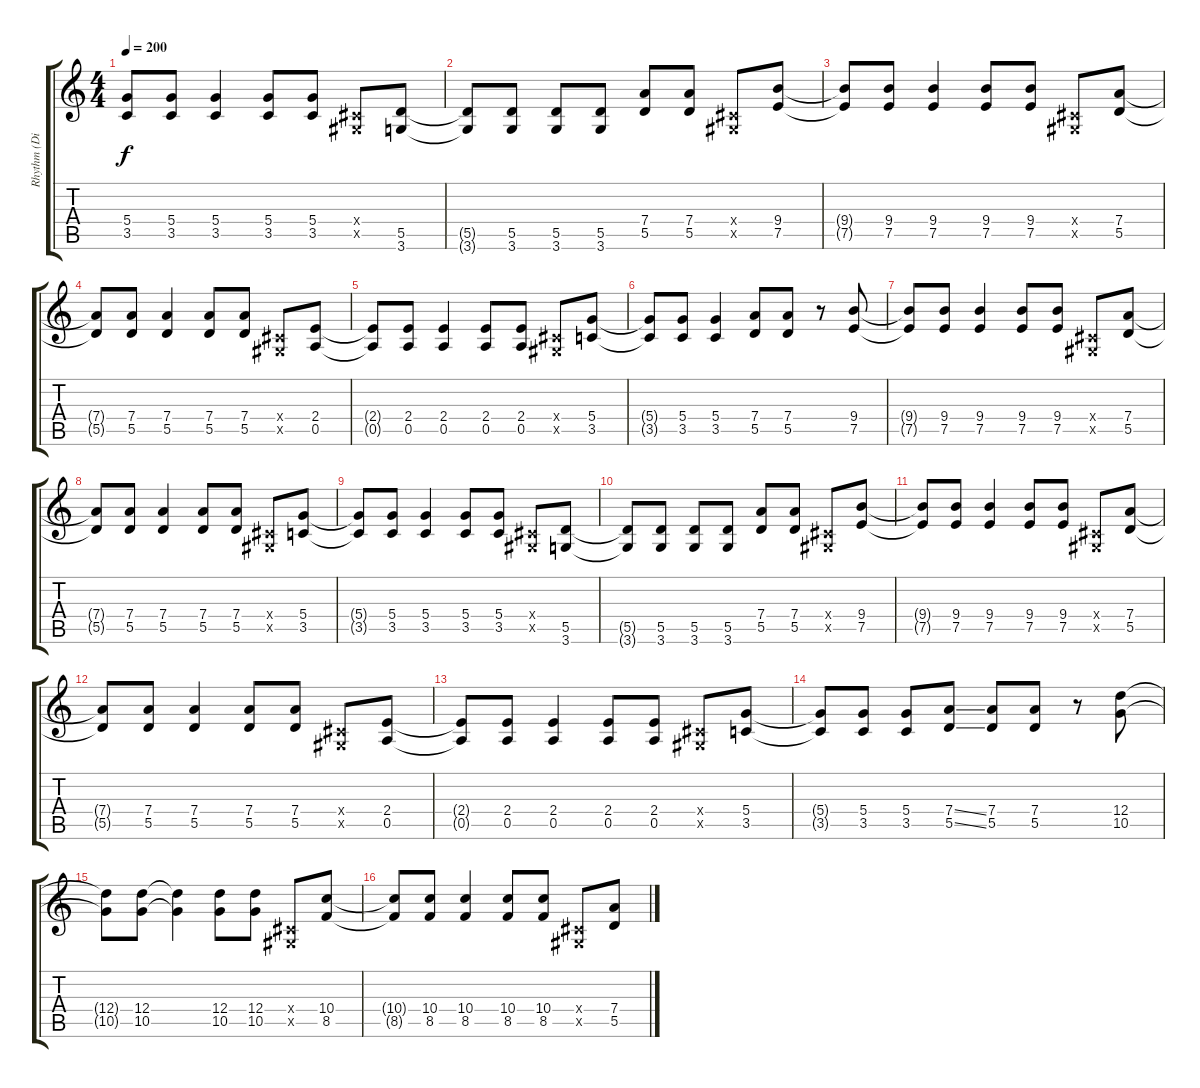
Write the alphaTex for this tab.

\track ("Rhythm (Distortion)" "Rhythm (Di") {instrument distortionguitar}
\staff {score tabs}
\tuning (E4 B3 G3 D3 A2 E2) {hide}
\ts (4 4)
\tempo 200
\clef g2
\ks c
(5.4{t} 3.5{t}).8{dy f} (5.4 3.5).8 (5.4 3.5).4 (5.4 3.5).8 (5.4 3.5).8 (-1.4{x} -1.5{x}).8 (5.5 3.6).8 |
(5.5{t} 3.6{t}).8 (5.5 3.6).8 (5.5 3.6).8 (5.5 3.6).8 (7.4 5.5).8 (7.4 5.5).8 (-1.4{x} -1.5{x}).8 (9.4 7.5).8 |
(9.4{t} 7.5{t}).8 (9.4 7.5).8 (9.4 7.5).4 (9.4 7.5).8 (9.4 7.5).8 (-1.4{x} -1.5{x}).8 (7.4 5.5).8 |
(7.4{t} 5.5{t}).8 (7.4 5.5).8 (7.4 5.5).4 (7.4 5.5).8 (7.4 5.5).8 (-1.4{x} -1.5{x}).8 (2.4 0.5).8 |
(2.4{t} 0.5{t}).8 (2.4 0.5).8 (2.4 0.5).4 (2.4 0.5).8 (2.4 0.5).8 (-1.4{x} -1.5{x}).8 (5.4 3.5).8 |
(5.4{t} 3.5{t}).8 (5.4 3.5).8 (5.4 3.5).4 (7.4 5.5).8 (7.4 5.5).8 r.8 (9.4 7.5).8 |
(9.4{t} 7.5{t}).8 (9.4 7.5).8 (9.4 7.5).4 (9.4 7.5).8 (9.4 7.5).8 (-1.4{x} -1.5{x}).8 (7.4 5.5).8 |
(7.4{t} 5.5{t}).8 (7.4 5.5).8 (7.4 5.5).4 (7.4 5.5).8 (7.4 5.5).8 (-1.4{x} -1.5{x}).8 (5.4 3.5).8 |
(5.4{t} 3.5{t}).8 (5.4 3.5).8 (5.4 3.5).4 (5.4 3.5).8 (5.4 3.5).8 (-1.4{x} -1.5{x}).8 (5.5 3.6).8 |
(5.5{t} 3.6{t}).8 (5.5 3.6).8 (5.5 3.6).8 (5.5 3.6).8 (7.4 5.5).8 (7.4 5.5).8 (-1.4{x} -1.5{x}).8 (9.4 7.5).8 |
(9.4{t} 7.5{t}).8 (9.4 7.5).8 (9.4 7.5).4 (9.4 7.5).8 (9.4 7.5).8 (-1.4{x} -1.5{x}).8 (7.4 5.5).8 |
(7.4{t} 5.5{t}).8 (7.4 5.5).8 (7.4 5.5).4 (7.4 5.5).8 (7.4 5.5).8 (-1.4{x} -1.5{x}).8 (2.4 0.5).8 |
(2.4{t} 0.5{t}).8 (2.4 0.5).8 (2.4 0.5).4 (2.4 0.5).8 (2.4 0.5).8 (-1.4{x} -1.5{x}).8 (5.4 3.5).8 |
(5.4{t} 3.5{t}).8 (5.4 3.5).8 (5.4 3.5).8 (7.4{ss} 5.5{ss}).8 (7.4 5.5).8 (7.4 5.5).8 r.8 (12.4 10.5).8 |
(12.4{t} 10.5{t}).8 (12.4 10.5).8 (12.4{t} 10.5{t}).4 (12.4 10.5).8 (12.4 10.5).8 (-1.4{x} -1.5{x}).8 (10.4 8.5).8 |
(10.4{t} 8.5{t}).8 (10.4 8.5).8 (10.4 8.5).4 (10.4 8.5).8 (10.4 8.5).8 (-1.4{x} -1.5{x}).8 (7.4 5.5).8
